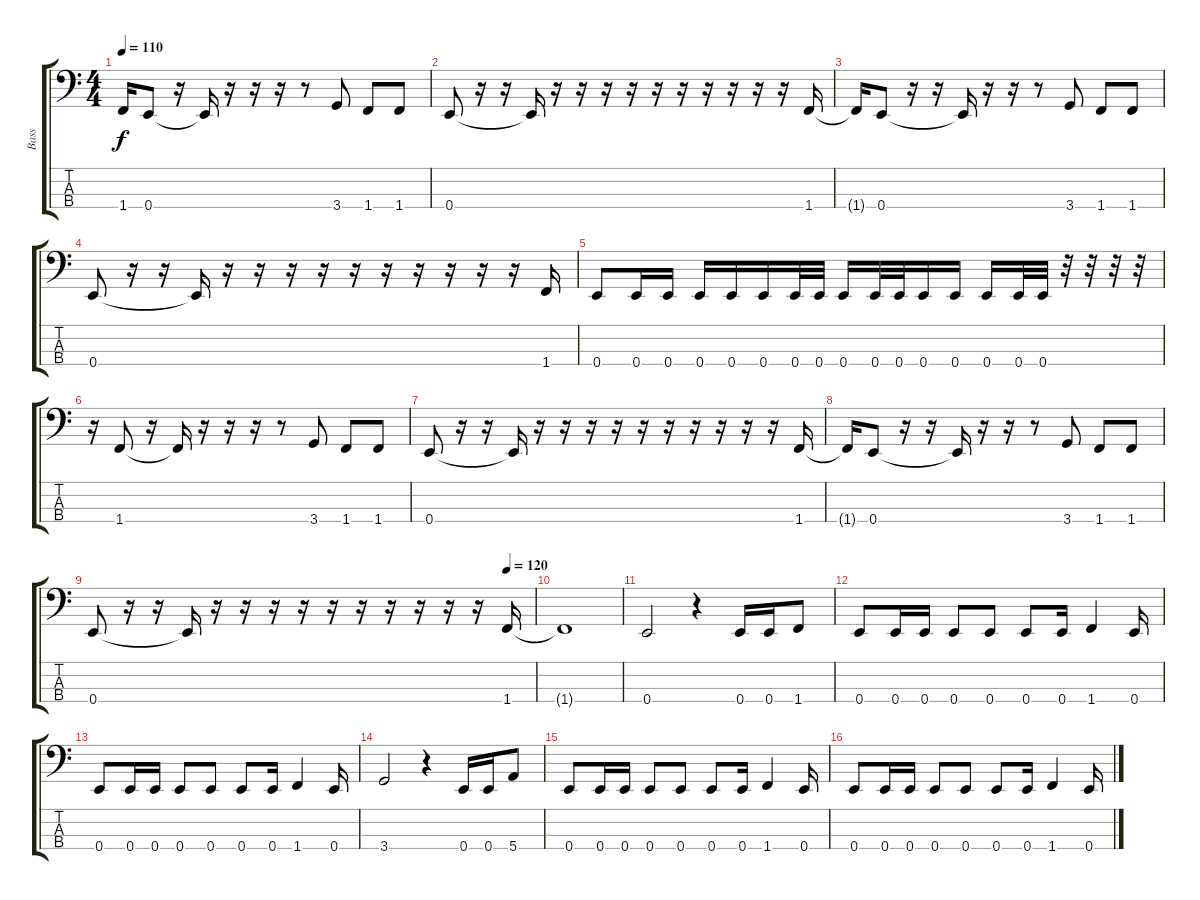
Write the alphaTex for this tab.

\track ("Bass" "Bass") {instrument electricbassfinger}
\staff {score tabs}
\tuning (G2 D2 A1 E1) {hide}
\ts (4 4)
\tempo 110
\clef f4
\ks c
1.4{t}.16{dy f} 0.4.8 r.16 0.4{t}.16 r.16 r.16 r.16 r.8 3.4.8 1.4.8 1.4.8 |
0.4.8 r.16 r.16 0.4{t}.16 r.16 r.16 r.16 r.16 r.16 r.16 r.16 r.16 r.16 r.16 1.4.16 |
1.4{t}.16 0.4.8 r.16 r.16 0.4{t}.16 r.16 r.16 r.8 3.4.8 1.4.8 1.4.8 |
0.4.8 r.16 r.16 0.4{t}.16 r.16 r.16 r.16 r.16 r.16 r.16 r.16 r.16 r.16 r.16 1.4.16 |
0.4.8 0.4.16 0.4.16 0.4.16 0.4.16 0.4.16 0.4.32 0.4.32 0.4.16 0.4.32 0.4.32 0.4.16 0.4.16 0.4.16 0.4.32 0.4.32 r.32 r.32 r.32 r.32 |
r.16 1.4.8 r.16 1.4{t}.16 r.16 r.16 r.16 r.8 3.4.8 1.4.8 1.4.8 |
0.4.8 r.16 r.16 0.4{t}.16 r.16 r.16 r.16 r.16 r.16 r.16 r.16 r.16 r.16 r.16 1.4.16 |
1.4{t}.16 0.4.8 r.16 r.16 0.4{t}.16 r.16 r.16 r.8 3.4.8 1.4.8 1.4.8 |
\tempo (120 0.9375)
0.4.8 r.16 r.16 0.4{t}.16 r.16 r.16 r.16 r.16 r.16 r.16 r.16 r.16 r.16 r.16 1.4.16 |
1.4{t}.1 |
0.4.2 r.4 0.4.16 0.4.16 1.4.8 |
0.4.8 0.4.16 0.4.16 0.4.8 0.4.8 0.4.8 0.4.16 1.4.4 0.4.16 |
0.4.8 0.4.16 0.4.16 0.4.8 0.4.8 0.4.8 0.4.16 1.4.4 0.4.16 |
3.4.2 r.4 0.4.16 0.4.16 5.4.8 |
0.4.8 0.4.16 0.4.16 0.4.8 0.4.8 0.4.8 0.4.16 1.4.4 0.4.16 |
0.4.8 0.4.16 0.4.16 0.4.8 0.4.8 0.4.8 0.4.16 1.4.4 0.4.16
